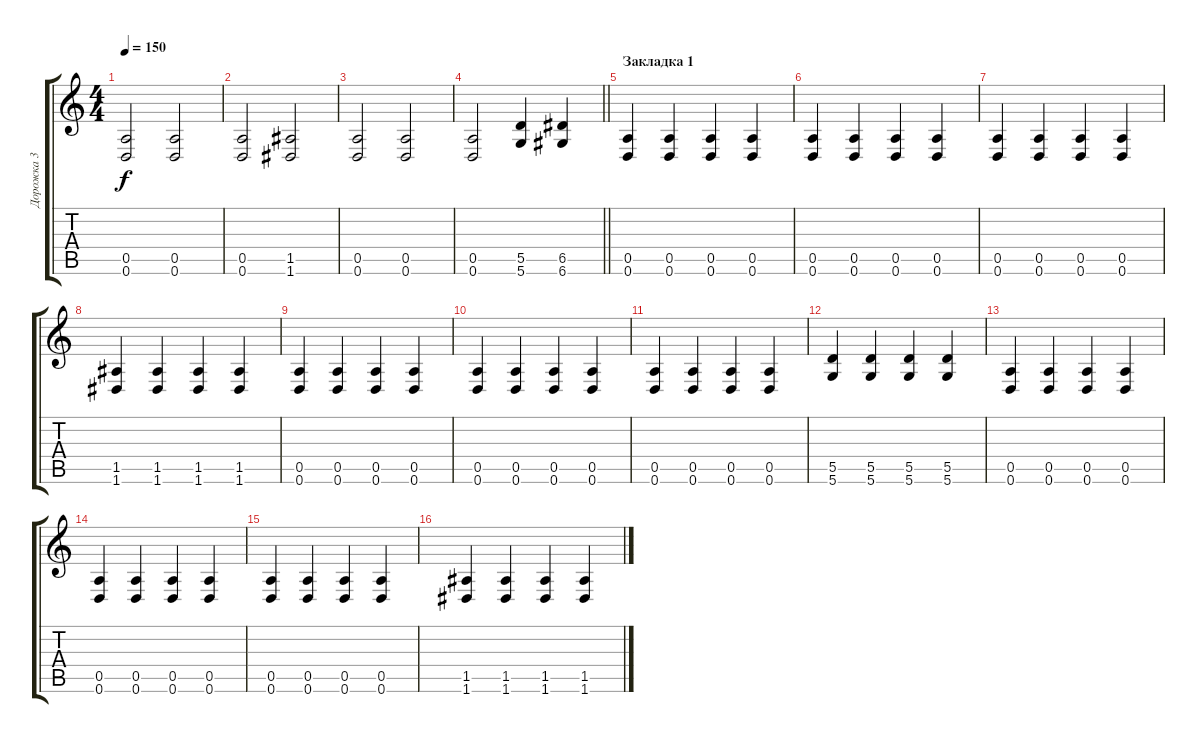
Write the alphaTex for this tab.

\track ("Дорожка 3" "Дорожка 3") {instrument distortionguitar}
\staff {score tabs}
\tuning (E4 B3 G3 D3 A2 D2) {hide}
\ts (4 4)
\tempo 150
\clef g2
\ks c
(0.5 0.6).2{dy f} (0.5 0.6).2 |
(0.5 0.6).2 (1.5 1.6).2 |
(0.5 0.6).2 (0.5 0.6).2 |
\barLineRight lightlight
(0.5 0.6).2 (5.5 5.6).4 (6.5 6.6).4 |
\section ("" "Закладка 1")
(0.5 0.6).4 (0.5 0.6).4 (0.5 0.6).4 (0.5 0.6).4 |
(0.5 0.6).4 (0.5 0.6).4 (0.5 0.6).4 (0.5 0.6).4 |
(0.5 0.6).4 (0.5 0.6).4 (0.5 0.6).4 (0.5 0.6).4 |
(1.5 1.6).4 (1.5 1.6).4 (1.5 1.6).4 (1.5 1.6).4 |
(0.5 0.6).4 (0.5 0.6).4 (0.5 0.6).4 (0.5 0.6).4 |
(0.5 0.6).4 (0.5 0.6).4 (0.5 0.6).4 (0.5 0.6).4 |
(0.5 0.6).4 (0.5 0.6).4 (0.5 0.6).4 (0.5 0.6).4 |
(5.5 5.6).4 (5.5 5.6).4 (5.5 5.6).4 (5.5 5.6).4 |
(0.5 0.6).4 (0.5 0.6).4 (0.5 0.6).4 (0.5 0.6).4 |
(0.5 0.6).4 (0.5 0.6).4 (0.5 0.6).4 (0.5 0.6).4 |
(0.5 0.6).4 (0.5 0.6).4 (0.5 0.6).4 (0.5 0.6).4 |
(1.5 1.6).4 (1.5 1.6).4 (1.5 1.6).4 (1.5 1.6).4
